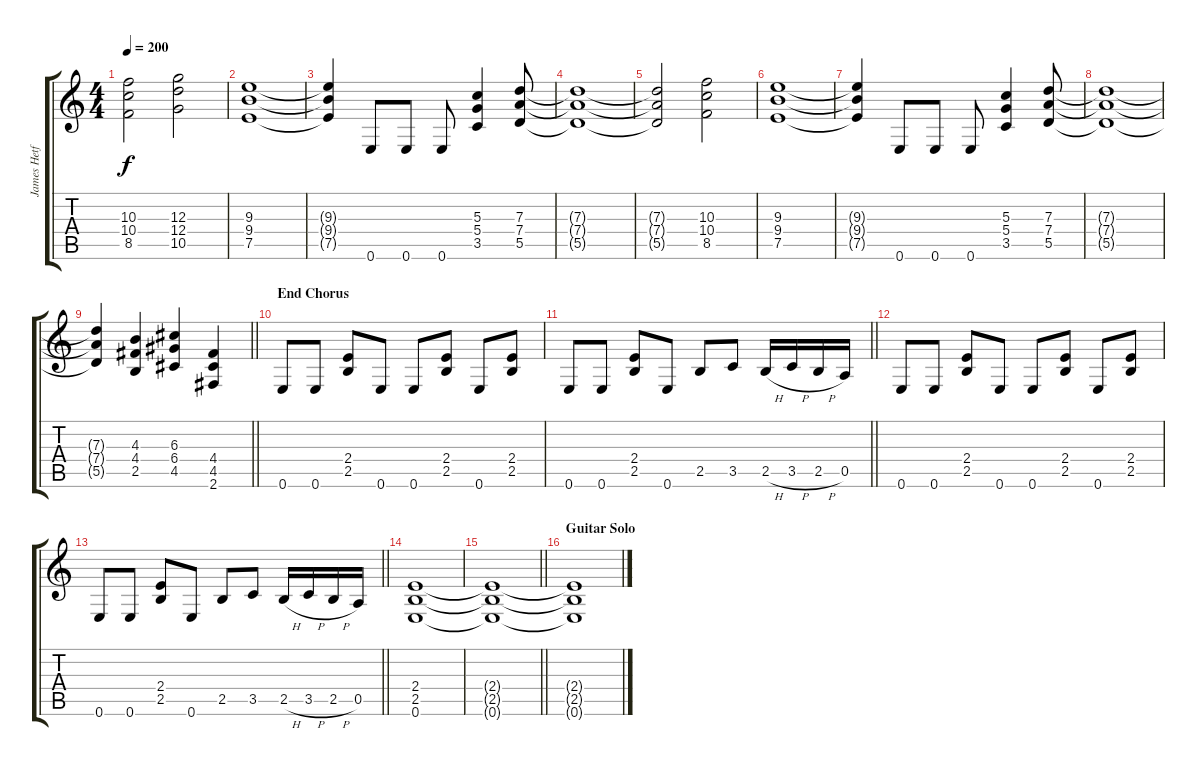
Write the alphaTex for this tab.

\track ("James Hetfield (Guitar)" "James Hetf") {instrument distortionguitar}
\staff {score tabs}
\tuning (E4 B3 G3 D3 A2 E2) {hide}
\ts (4 4)
\tempo 200
\clef g2
\ks c
(10.3 10.4 8.5).2{dy f} (12.3 12.4 10.5).2 |
(9.3 9.4 7.5).1 |
(9.3{t} 9.4{t} 7.5{t}).4 0.6.8 0.6.8 0.6.8 (5.3 5.4 3.5).4 (7.3 7.4 5.5).8 |
(7.3{t} 7.4{t} 5.5{t}).1 |
(7.3{t} 7.4{t} 5.5{t}).2 (10.3 10.4 8.5).2 |
(9.3 9.4 7.5).1 |
(9.3{t} 9.4{t} 7.5{t}).4 0.6.8 0.6.8 0.6.8 (5.3 5.4 3.5).4 (7.3 7.4 5.5).8 |
(7.3{t} 7.4{t} 5.5{t}).1 |
\barLineRight lightlight
(7.3{t} 7.4{t} 5.5{t}).4 (4.3 4.4 2.5).4 (6.3 6.4 4.5).4 (4.4 4.5 2.6).4 |
\section ("" "End Chorus")
0.6.8 0.6.8 (2.4 2.5).8 0.6.8 0.6.8 (2.4 2.5).8 0.6.8 (2.4 2.5).8 |
\barLineRight lightlight
0.6.8 0.6.8 (2.4 2.5).8 0.6.8 2.5.8 3.5.8 2.5{h}.16 3.5{h}.16 2.5{h}.16 0.5.16 |
0.6.8 0.6.8 (2.4 2.5).8 0.6.8 0.6.8 (2.4 2.5).8 0.6.8 (2.4 2.5).8 |
\barLineRight lightlight
0.6.8 0.6.8 (2.4 2.5).8 0.6.8 2.5.8 3.5.8 2.5{h}.16 3.5{h}.16 2.5{h}.16 0.5.16 |
(2.4 2.5 0.6).1{volume 12} |
\barLineRight lightlight
(2.4{t} 2.5{t} 0.6{t}).1 |
\section ("" "Guitar Solo")
(2.4{t} 2.5{t} 0.6{t}).1
